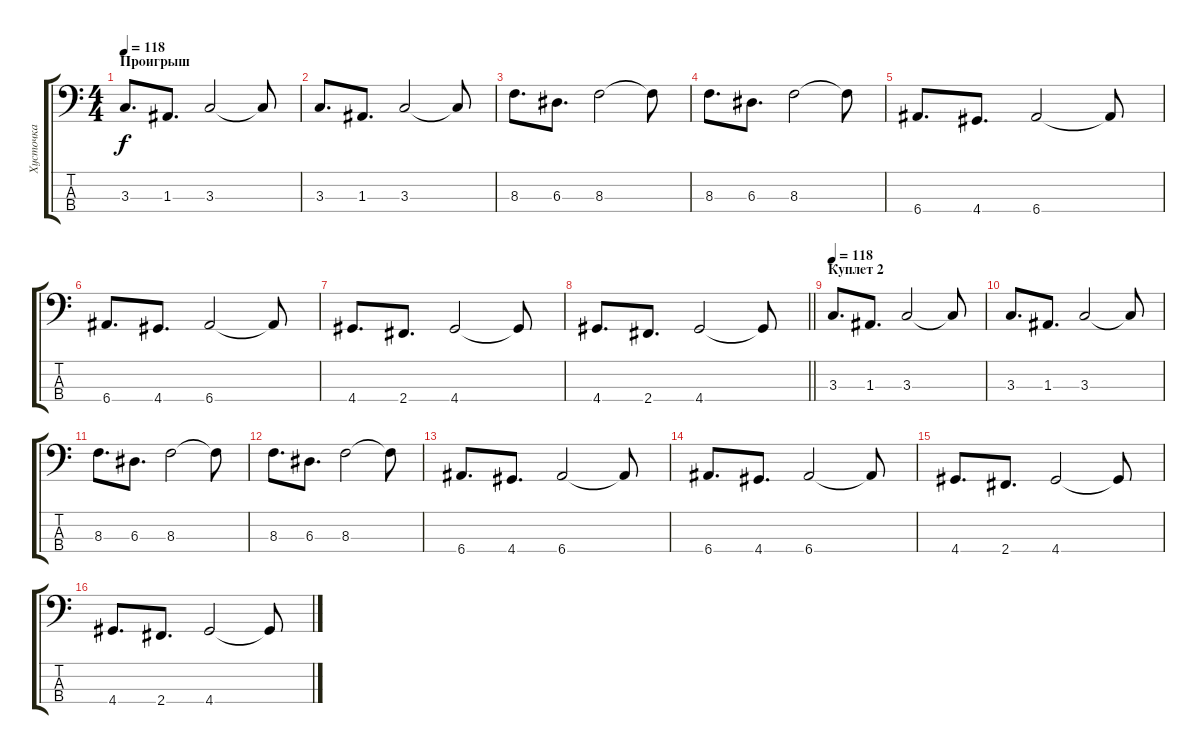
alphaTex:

\track ("Хусточка" "Хусточка") {instrument electricbassfinger}
\staff {score tabs}
\tuning (G2 D2 A1 E1) {hide}
\ts (4 4)
\section ("" "Проигрыш")
\tempo 118
\clef f4
\ks c
3.3.8{d dy f} 1.3.8{d} 3.3.2 3.3{t}.8 |
3.3.8{d} 1.3.8{d} 3.3.2 3.3{t}.8 |
8.3.8{d} 6.3.8{d} 8.3.2 8.3{t}.8 |
8.3.8{d} 6.3.8{d} 8.3.2 8.3{t}.8 |
6.4.8{d} 4.4.8{d} 6.4.2 6.4{t}.8 |
6.4.8{d} 4.4.8{d} 6.4.2 6.4{t}.8 |
4.4.8{d} 2.4.8{d} 4.4.2 4.4{t}.8 |
\barLineRight lightlight
4.4.8{d} 2.4.8{d} 4.4.2 4.4{t}.8 |
\section ("" "Куплет 2")
\tempo 118
3.3.8{d} 1.3.8{d} 3.3.2 3.3{t}.8 |
3.3.8{d} 1.3.8{d} 3.3.2 3.3{t}.8 |
8.3.8{d} 6.3.8{d} 8.3.2 8.3{t}.8 |
8.3.8{d} 6.3.8{d} 8.3.2 8.3{t}.8 |
6.4.8{d} 4.4.8{d} 6.4.2 6.4{t}.8 |
6.4.8{d} 4.4.8{d} 6.4.2 6.4{t}.8 |
4.4.8{d} 2.4.8{d} 4.4.2 4.4{t}.8 |
4.4.8{d} 2.4.8{d} 4.4.2 4.4{t}.8
